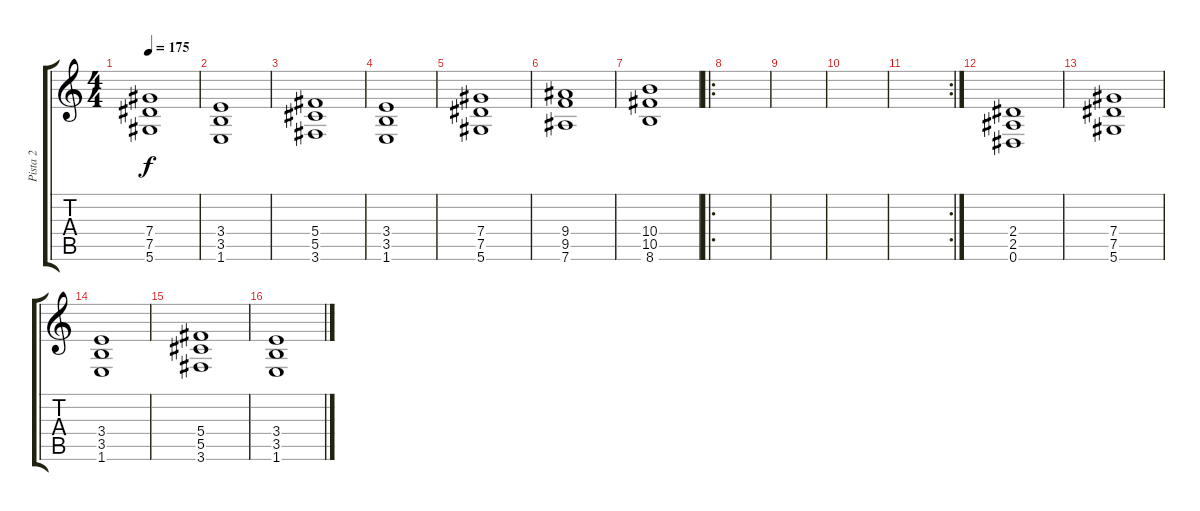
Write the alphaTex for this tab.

\track ("Pista 2" "Pista 2") {instrument distortionguitar}
\staff {score tabs}
\tuning (Eb4 Bb3 Gb3 Db3 Ab2 Eb2) {hide}
\ts (4 4)
\tempo 175
\clef g2
\ks c
(7.4 7.5 5.6).1{dy f} |
(3.4 3.5 1.6).1 |
(5.4 5.5 3.6).1 |
(3.4 3.5 1.6).1 |
(7.4 7.5 5.6).1 |
(9.4 9.5 7.6).1 |
(10.4 10.5 8.6).1 |
\ro
|
|
|
\rc 2
|
(2.4 2.5 0.6).1 |
(7.4 7.5 5.6).1 |
(3.4 3.5 1.6).1 |
(5.4 5.5 3.6).1 |
(3.4 3.5 1.6).1
